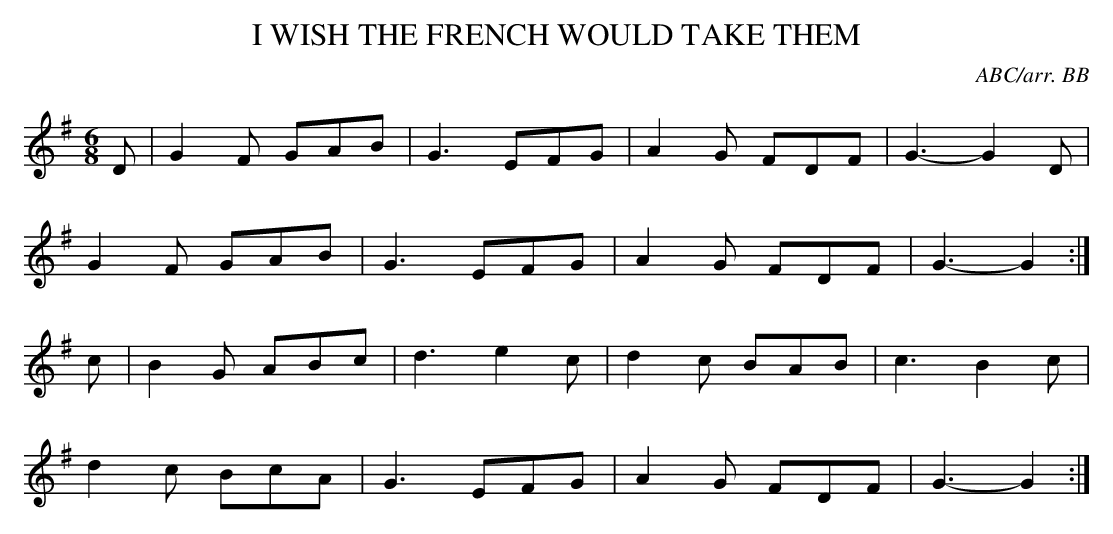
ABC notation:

X:1
T:I WISH THE FRENCH WOULD TAKE THEM
C:ABC/arr. BB
M:6/8
L:1/8
K:G % source key = Bb
D|G2F GAB|G3 EFG|A2G FDF|G3-G2D|
G2F GAB|G3 EFG|A2G FDF|G3-G2 :|
c|B2G ABc|d3 e2c|d2c BAB|c3 B2c|
d2c BcA|G3 EFG|A2G FDF|G3-G2 :|
